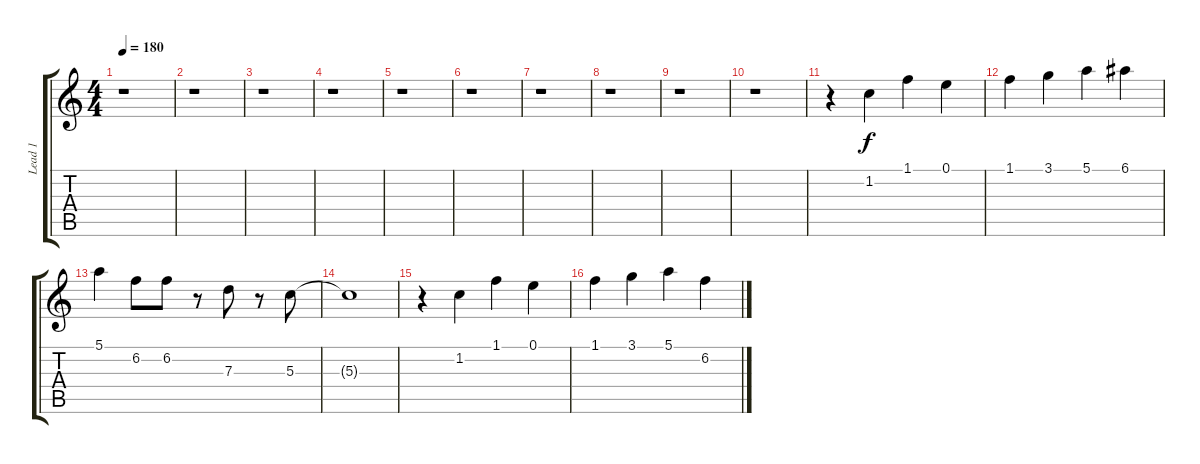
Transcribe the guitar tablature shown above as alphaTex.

\track ("Lead 1" "Lead 1") {instrument distortionguitar}
\staff {score tabs}
\tuning (E4 B3 G3 D3 A2 E2) {hide}
\ts (4 4)
\tempo 180
\clef g2
\ks c
r.1{dy f} |
r.1 |
r.1 |
r.1 |
r.1 |
r.1 |
r.1 |
r.1 |
r.1 |
r.1 |
r.4 1.2.4 1.1.4 0.1.4 |
1.1.4 3.1.4 5.1.4 6.1.4 |
5.1.4 6.2.8 6.2.8 r.8 7.3.8 r.8 5.3.8 |
5.3{t}.1 |
r.4 1.2.4 1.1.4 0.1.4 |
1.1.4 3.1.4 5.1.4 6.2.4
